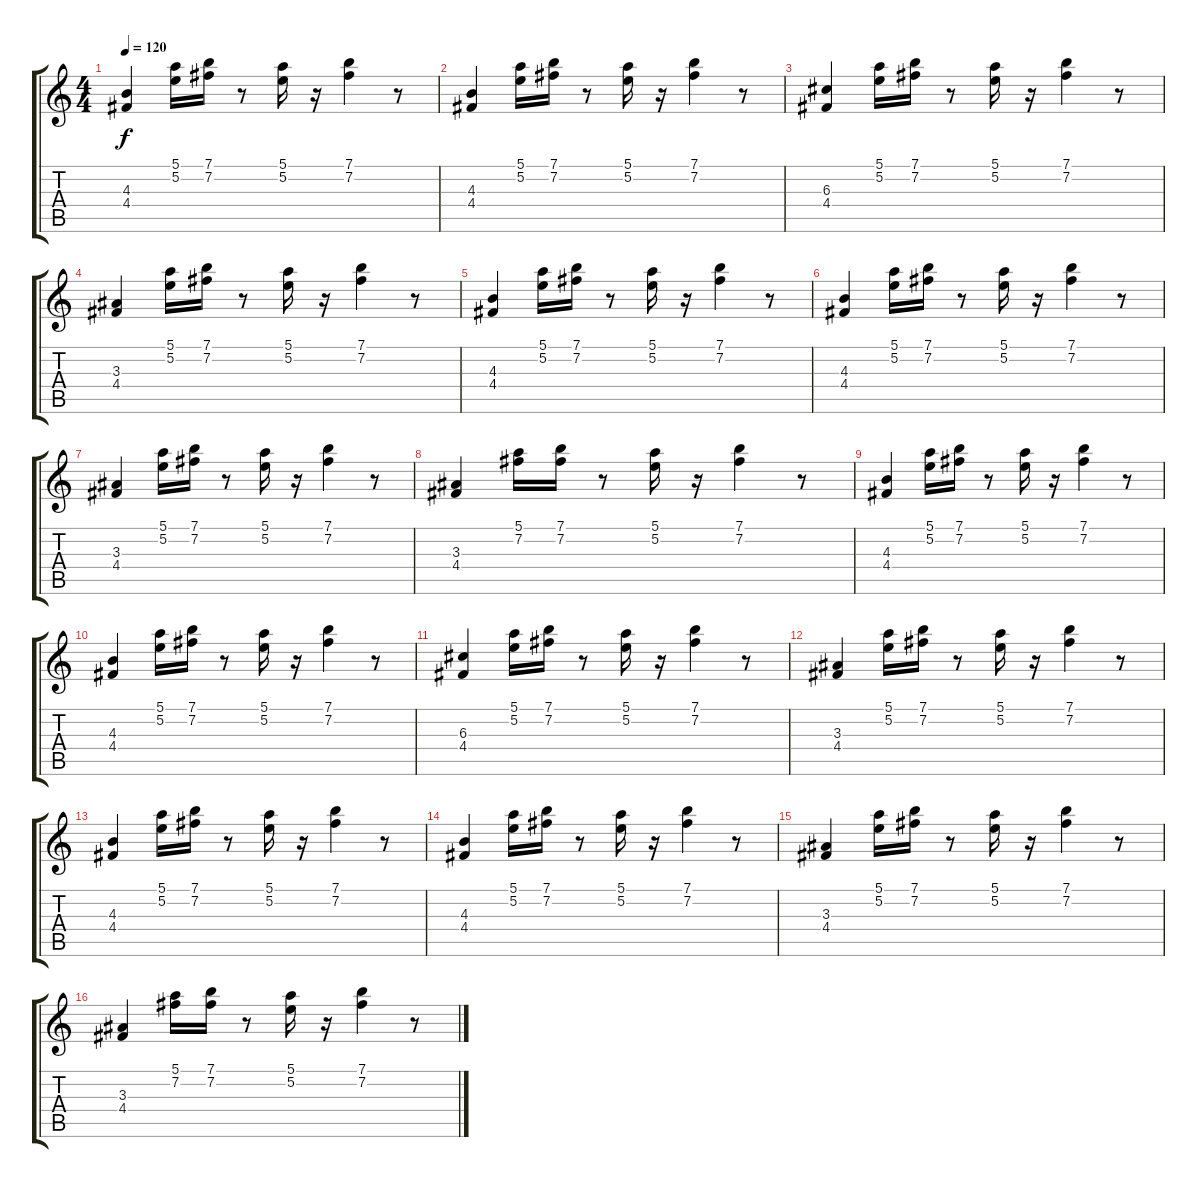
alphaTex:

\track "" {instrument overdrivenguitar}
\staff {score tabs}
\tuning (E4 B3 G3 D3 A2 E2) {hide}
\ts (4 4)
\tempo 120
\clef g2
\ks c
(4.3 4.4).4{dy f} (5.1 5.2).16 (7.1 7.2).16 r.8 (5.1 5.2).16 r.16 (7.1 7.2).4 r.8 |
(4.3 4.4).4 (5.1 5.2).16 (7.1 7.2).16 r.8 (5.1 5.2).16 r.16 (7.1 7.2).4 r.8 |
(6.3 4.4).4 (5.1 5.2).16 (7.1 7.2).16 r.8 (5.1 5.2).16 r.16 (7.1 7.2).4 r.8 |
(3.3 4.4).4 (5.1 5.2).16 (7.1 7.2).16 r.8 (5.1 5.2).16 r.16 (7.1 7.2).4 r.8 |
(4.3 4.4).4 (5.1 5.2).16 (7.1 7.2).16 r.8 (5.1 5.2).16 r.16 (7.1 7.2).4 r.8 |
(4.3 4.4).4 (5.1 5.2).16 (7.1 7.2).16 r.8 (5.1 5.2).16 r.16 (7.1 7.2).4 r.8 |
(3.3 4.4).4 (5.1 5.2).16 (7.1 7.2).16 r.8 (5.1 5.2).16 r.16 (7.1 7.2).4 r.8 |
(3.3 4.4).4 (5.1 7.2).16 (7.1 7.2).16 r.8 (5.1 5.2).16 r.16 (7.1 7.2).4 r.8 |
(4.3 4.4).4 (5.1 5.2).16 (7.1 7.2).16 r.8 (5.1 5.2).16 r.16 (7.1 7.2).4 r.8 |
(4.3 4.4).4 (5.1 5.2).16 (7.1 7.2).16 r.8 (5.1 5.2).16 r.16 (7.1 7.2).4 r.8 |
(6.3 4.4).4 (5.1 5.2).16 (7.1 7.2).16 r.8 (5.1 5.2).16 r.16 (7.1 7.2).4 r.8 |
(3.3 4.4).4 (5.1 5.2).16 (7.1 7.2).16 r.8 (5.1 5.2).16 r.16 (7.1 7.2).4 r.8 |
(4.3 4.4).4 (5.1 5.2).16 (7.1 7.2).16 r.8 (5.1 5.2).16 r.16 (7.1 7.2).4 r.8 |
(4.3 4.4).4 (5.1 5.2).16 (7.1 7.2).16 r.8 (5.1 5.2).16 r.16 (7.1 7.2).4 r.8 |
(3.3 4.4).4 (5.1 5.2).16 (7.1 7.2).16 r.8 (5.1 5.2).16 r.16 (7.1 7.2).4 r.8 |
(3.3 4.4).4 (5.1 7.2).16 (7.1 7.2).16 r.8 (5.1 5.2).16 r.16 (7.1 7.2).4 r.8
